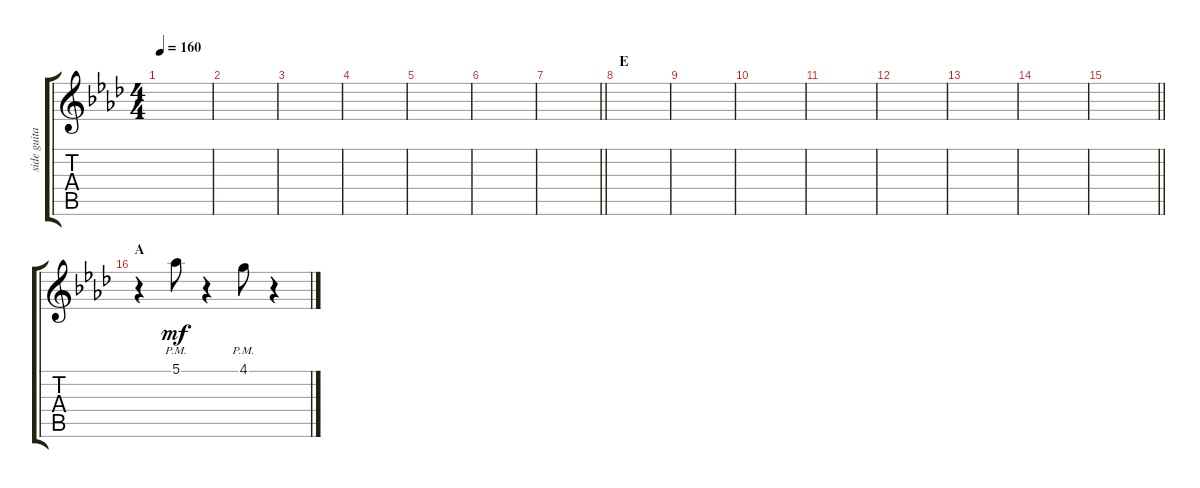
\track ("side guitar" "side guita") {instrument overdrivenguitar}
\staff {score tabs}
\tuning (Eb4 Bb3 Gb3 Db3 Ab2 Eb2) {hide}
\ts (4 4)
\tempo 160
\clef g2
\ks ab
|
|
|
|
|
|
\barLineRight lightlight
|
\section ("" "E")
|
|
|
|
|
|
|
\barLineRight lightlight
|
\section ("" "A")
r.4 5.1{pm}.8{dy mf} r.4 4.1{pm}.8 r.4
